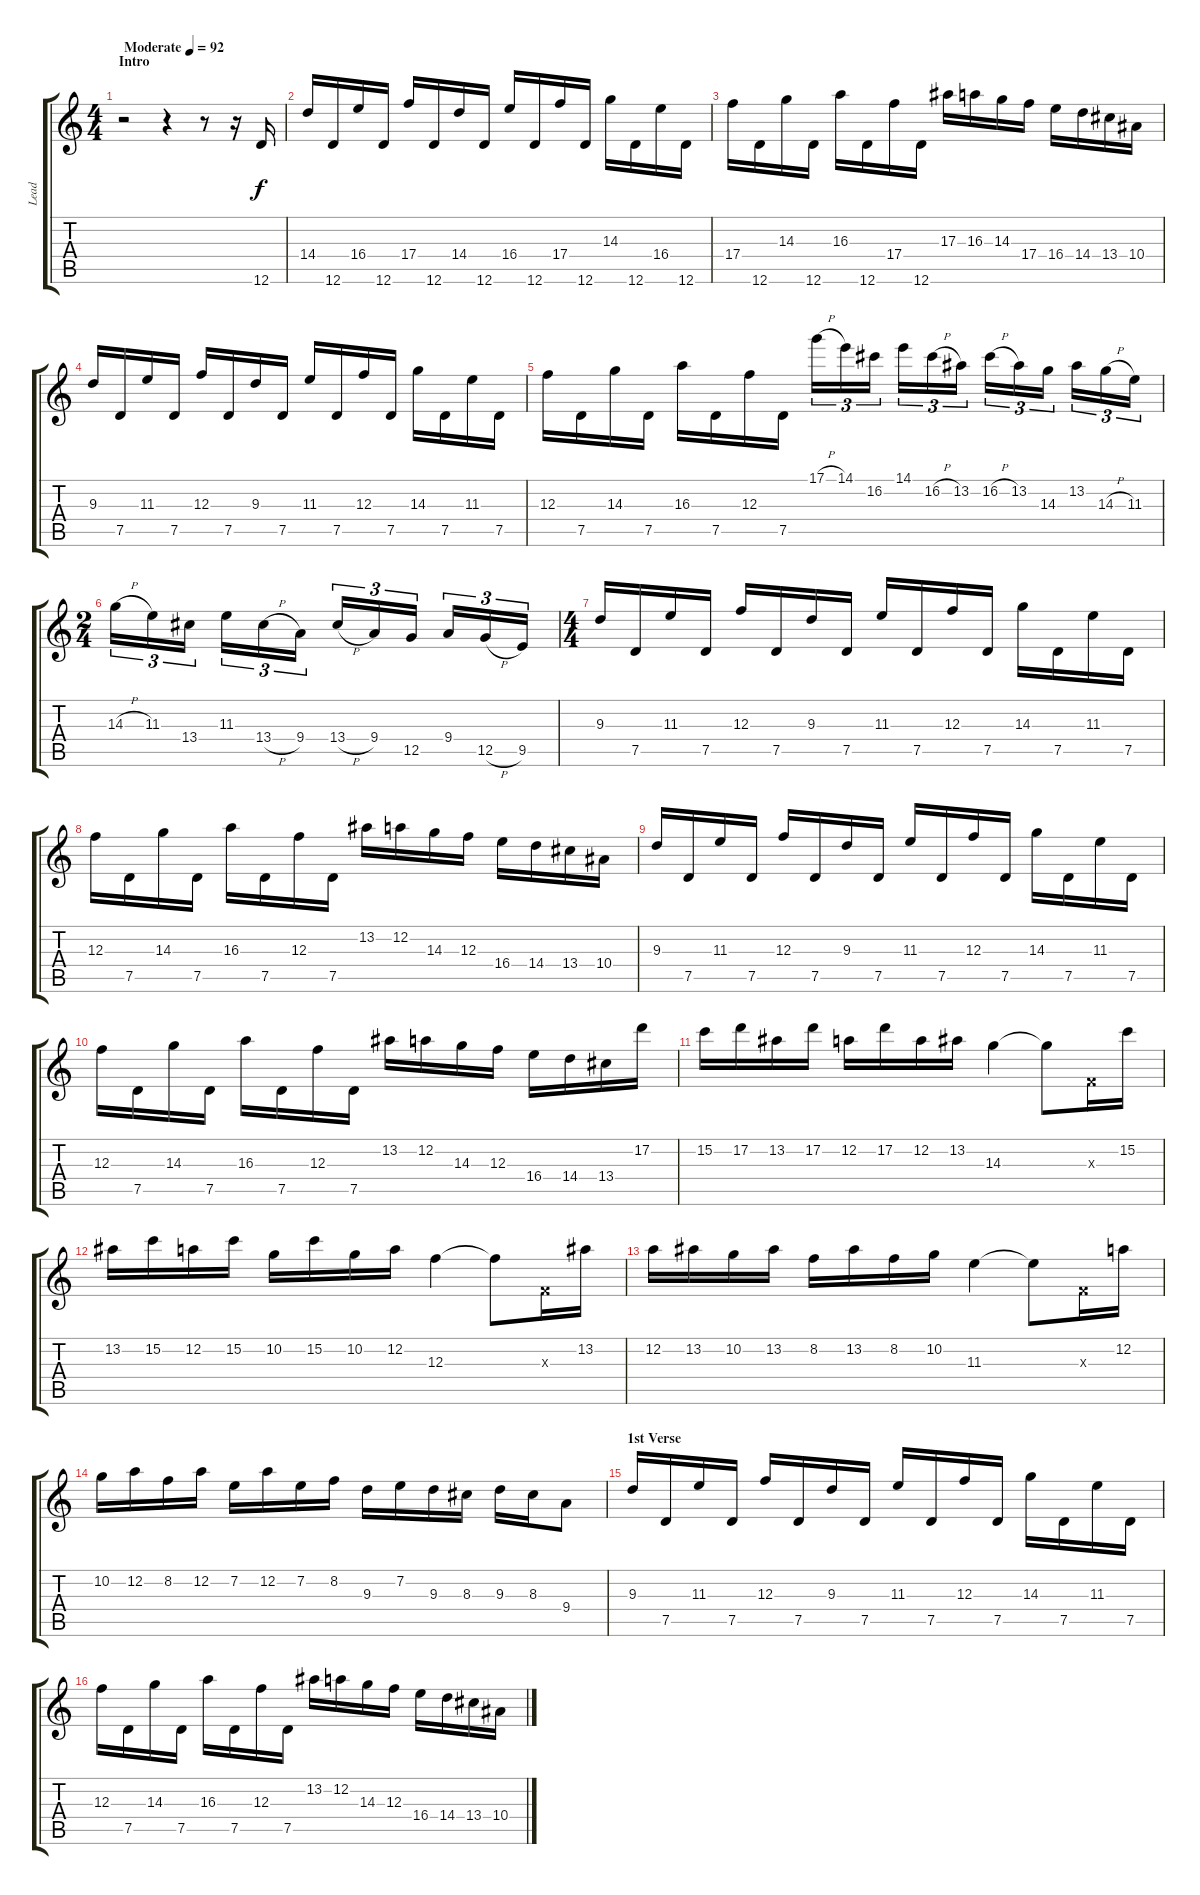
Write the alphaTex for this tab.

\track ("Lead" "Lead") {instrument overdrivenguitar}
\staff {score tabs}
\tuning (D4 A3 F3 C3 G2 D2) {hide}
\ts (4 4)
\section ("" "Intro")
\tempo (92 "Moderate")
\clef g2
\ks c
r.2{dy f instrument overdrivenguitar} r.4 r.8 r.16 12.6.16 |
14.4.16 12.6.16 16.4.16 12.6.16 17.4.16 12.6.16 14.4.16 12.6.16 16.4.16 12.6.16 17.4.16 12.6.16 14.3.16 12.6.16 16.4.16 12.6.16 |
17.4.16 12.6.16 14.3.16 12.6.16 16.3.16 12.6.16 17.4.16 12.6.16 17.3.16 16.3.16 14.3.16 17.4.16 16.4.16 14.4.16 13.4.16 10.4.16 |
9.3.16 7.5.16 11.3.16 7.5.16 12.3.16 7.5.16 9.3.16 7.5.16 11.3.16 7.5.16 12.3.16 7.5.16 14.3.16 7.5.16 11.3.16 7.5.16 |
12.3.16 7.5.16 14.3.16 7.5.16 16.3.16 7.5.16 12.3.16 7.5.16 17.1{h}.16{tu (3 2)} 14.1.16{tu (3 2)} 16.2.16{tu (3 2)} 14.1.16{tu (3 2)} 16.2{h}.16{tu (3 2)} 13.2.16{tu (3 2)} 16.2{h}.16{tu (3 2)} 13.2.16{tu (3 2)} 14.3.16{tu (3 2)} 13.2.16{tu (3 2)} 14.3{h}.16{tu (3 2)} 11.3.16{tu (3 2)} |
\ts (2 4)
14.3{h}.16{tu (3 2)} 11.3.16{tu (3 2)} 13.4.16{tu (3 2)} 11.3.16{tu (3 2)} 13.4{h}.16{tu (3 2)} 9.4.16{tu (3 2)} 13.4{h}.16{tu (3 2)} 9.4.16{tu (3 2)} 12.5.16{tu (3 2)} 9.4.16{tu (3 2)} 12.5{h}.16{tu (3 2)} 9.5.16{tu (3 2)} |
\ts (4 4)
9.3.16 7.5.16 11.3.16 7.5.16 12.3.16 7.5.16 9.3.16 7.5.16 11.3.16 7.5.16 12.3.16 7.5.16 14.3.16 7.5.16 11.3.16 7.5.16 |
12.3.16 7.5.16 14.3.16 7.5.16 16.3.16 7.5.16 12.3.16 7.5.16 13.2.16 12.2.16 14.3.16 12.3.16 16.4.16 14.4.16 13.4.16 10.4.16 |
9.3.16 7.5.16 11.3.16 7.5.16 12.3.16 7.5.16 9.3.16 7.5.16 11.3.16 7.5.16 12.3.16 7.5.16 14.3.16 7.5.16 11.3.16 7.5.16 |
12.3.16 7.5.16 14.3.16 7.5.16 16.3.16 7.5.16 12.3.16 7.5.16 13.2.16 12.2.16 14.3.16 12.3.16 16.4.16 14.4.16 13.4.16 17.2.16 |
15.2.16 17.2.16 13.2.16 17.2.16 12.2.16 17.2.16 12.2.16 13.2.16 14.3.4 14.3{t}.8 0.3{x}.16 15.2.16 |
13.2.16 15.2.16 12.2.16 15.2.16 10.2.16 15.2.16 10.2.16 12.2.16 12.3.4 12.3{t}.8 0.3{x}.16 13.2.16 |
12.2.16 13.2.16 10.2.16 13.2.16 8.2.16 13.2.16 8.2.16 10.2.16 11.3.4 11.3{t}.8 0.3{x}.16 12.2.16 |
10.2.16 12.2.16 8.2.16 12.2.16 7.2.16 12.2.16 7.2.16 8.2.16 9.3.16 7.2.16 9.3.16 8.3.16 9.3.16 8.3.16 9.4.8 |
\section ("" "1st Verse")
9.3.16 7.5.16 11.3.16 7.5.16 12.3.16 7.5.16 9.3.16 7.5.16 11.3.16 7.5.16 12.3.16 7.5.16 14.3.16 7.5.16 11.3.16 7.5.16 |
12.3.16 7.5.16 14.3.16 7.5.16 16.3.16 7.5.16 12.3.16 7.5.16 13.2.16 12.2.16 14.3.16 12.3.16 16.4.16 14.4.16 13.4.16 10.4.16
